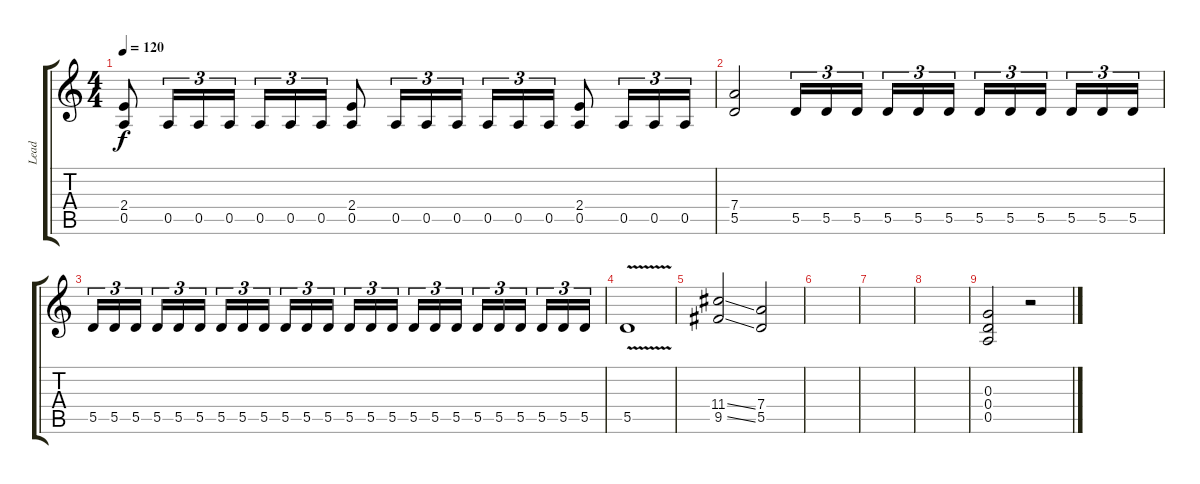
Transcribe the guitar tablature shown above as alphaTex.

\track ("Lead" "Lead") {instrument distortionguitar}
\staff {score tabs}
\tuning (E4 B3 G3 D3 A2 E2) {hide}
\ts (4 4)
\tempo 120
\clef g2
\ks c
(2.4 0.5).8{dy f} 0.5.16{tu (3 2)} 0.5.16{tu (3 2)} 0.5.16{tu (3 2)} 0.5.16{tu (3 2)} 0.5.16{tu (3 2)} 0.5.16{tu (3 2)} (2.4 0.5).8 0.5.16{tu (3 2)} 0.5.16{tu (3 2)} 0.5.16{tu (3 2)} 0.5.16{tu (3 2)} 0.5.16{tu (3 2)} 0.5.16{tu (3 2)} (2.4 0.5).8 0.5.16{tu (3 2)} 0.5.16{tu (3 2)} 0.5.16{tu (3 2)} |
(7.4 5.5).2 5.5.16{tu (3 2)} 5.5.16{tu (3 2)} 5.5.16{tu (3 2)} 5.5.16{tu (3 2)} 5.5.16{tu (3 2)} 5.5.16{tu (3 2)} 5.5.16{tu (3 2)} 5.5.16{tu (3 2)} 5.5.16{tu (3 2)} 5.5.16{tu (3 2)} 5.5.16{tu (3 2)} 5.5.16{tu (3 2)} |
5.5.16{tu (3 2)} 5.5.16{tu (3 2)} 5.5.16{tu (3 2)} 5.5.16{tu (3 2)} 5.5.16{tu (3 2)} 5.5.16{tu (3 2)} 5.5.16{tu (3 2)} 5.5.16{tu (3 2)} 5.5.16{tu (3 2)} 5.5.16{tu (3 2)} 5.5.16{tu (3 2)} 5.5.16{tu (3 2)} 5.5.16{tu (3 2)} 5.5.16{tu (3 2)} 5.5.16{tu (3 2)} 5.5.16{tu (3 2)} 5.5.16{tu (3 2)} 5.5.16{tu (3 2)} 5.5.16{tu (3 2)} 5.5.16{tu (3 2)} 5.5.16{tu (3 2)} 5.5.16{tu (3 2)} 5.5.16{tu (3 2)} 5.5.16{tu (3 2)} |
5.5{v}.1 |
(11.4{ss} 9.5{ss}).2 (7.4 5.5).2 |
|
|
|
(0.3 0.4 0.5).2 r.2
